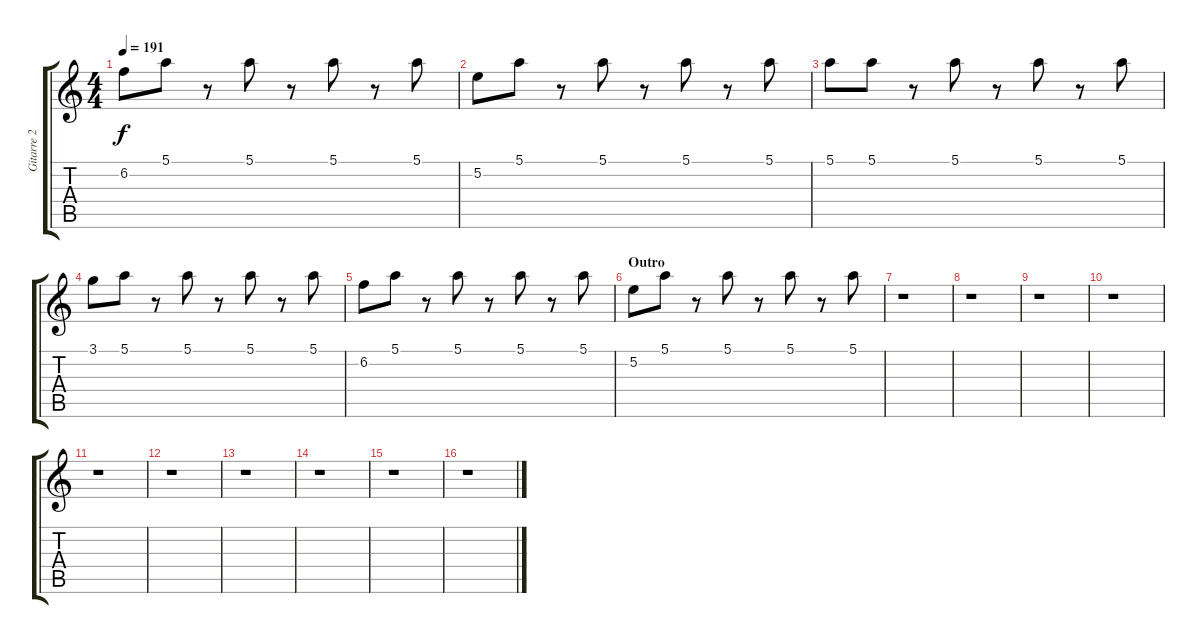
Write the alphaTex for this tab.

\track ("Gitarre 2 - Farin Urlaub" "Gitarre 2 ") {instrument overdrivenguitar}
\staff {score tabs}
\tuning (E4 B3 G3 D3 A2 E2) {hide}
\ts (4 4)
\tempo 191
\clef g2
\ks c
6.2.8{dy f} 5.1.8 r.8 5.1.8 r.8 5.1.8 r.8 5.1.8 |
5.2.8 5.1.8 r.8 5.1.8 r.8 5.1.8 r.8 5.1.8 |
5.1.8 5.1.8 r.8 5.1.8 r.8 5.1.8 r.8 5.1.8 |
3.1.8 5.1.8 r.8 5.1.8 r.8 5.1.8 r.8 5.1.8 |
6.2.8 5.1.8 r.8 5.1.8 r.8 5.1.8 r.8 5.1.8 |
\section ("" "Outro")
5.2.8 5.1.8 r.8 5.1.8 r.8 5.1.8 r.8 5.1.8 |
r.1 |
r.1 |
r.1 |
r.1 |
r.1 |
r.1 |
r.1 |
r.1 |
r.1 |
r.1
